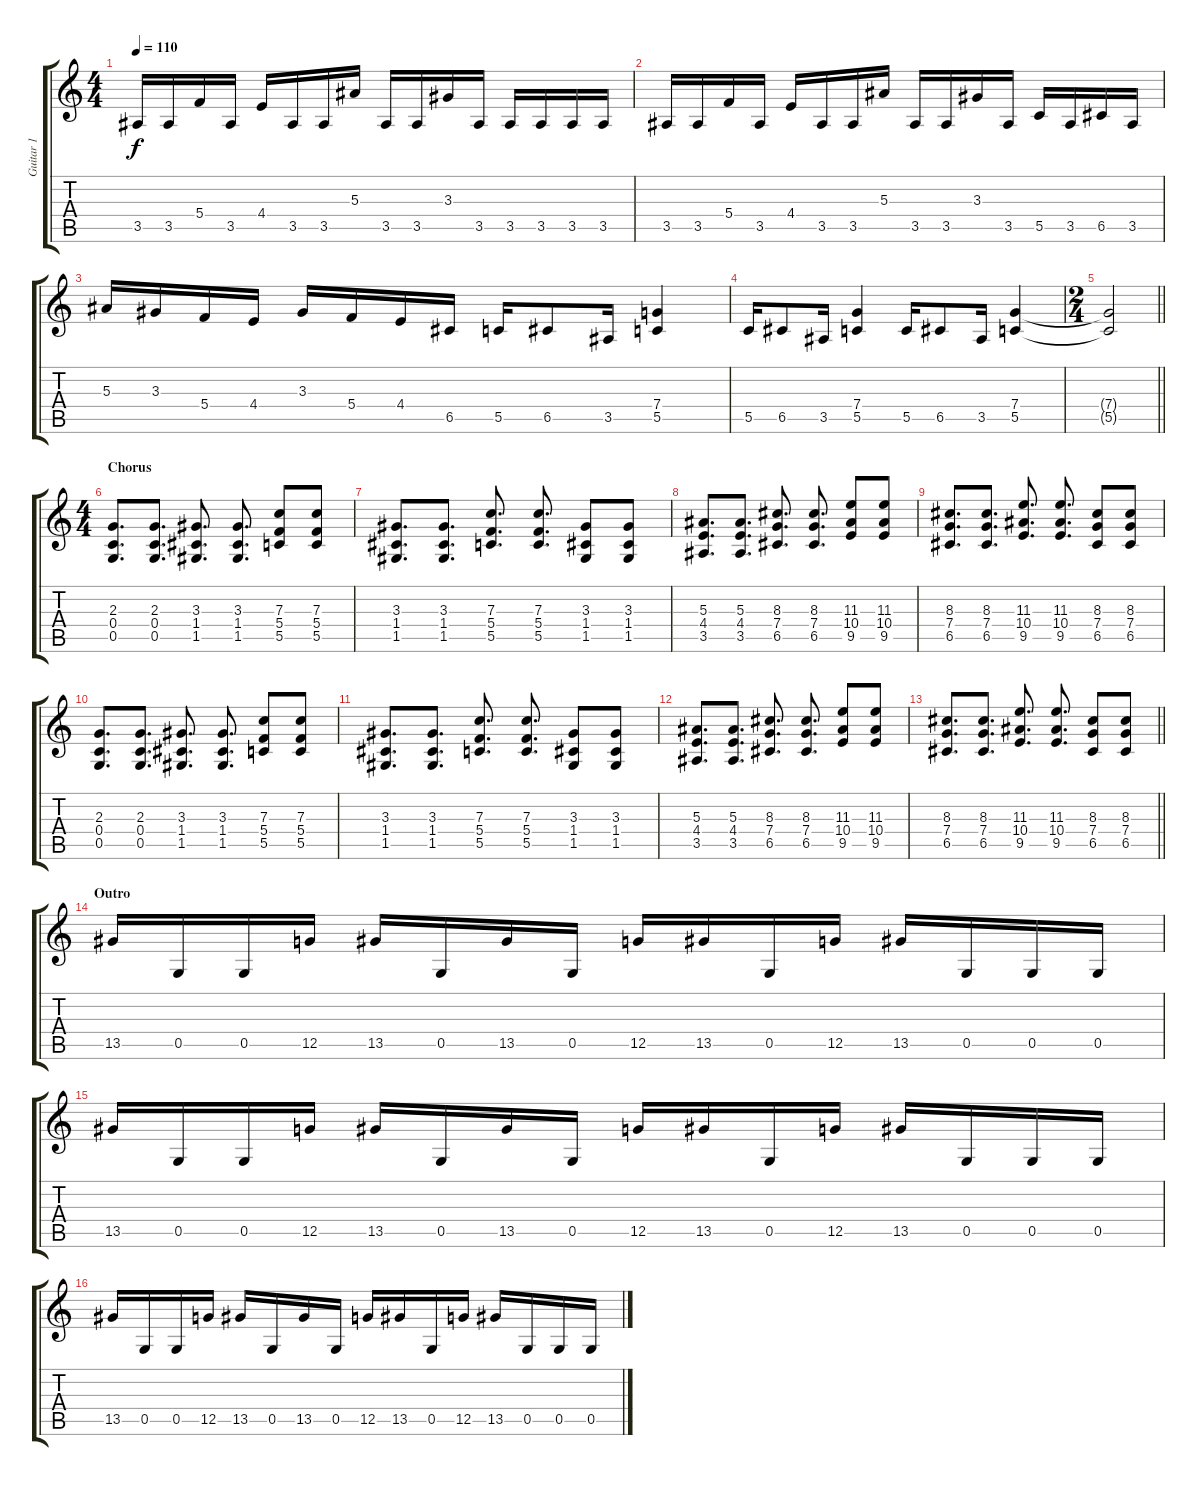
\track ("Guitar 1" "Guitar 1") {instrument distortionguitar}
\staff {score tabs}
\tuning (D4 A3 F3 C3 G2 D2) {hide}
\ts (4 4)
\tempo 110
\clef g2
\ks c
3.5.16{dy f} 3.5.16 5.4.16 3.5.16 4.4.16 3.5.16 3.5.16 5.3.16 3.5.16 3.5.16 3.3.16 3.5.16 3.5.16 3.5.16 3.5.16 3.5.16 |
3.5.16 3.5.16 5.4.16 3.5.16 4.4.16 3.5.16 3.5.16 5.3.16 3.5.16 3.5.16 3.3.16 3.5.16 5.5.16 3.5.16 6.5.16 3.5.16 |
5.3.16 3.3.16 5.4.16 4.4.16 3.3.16 5.4.16 4.4.16 6.5.16 5.5.16 6.5.8 3.5.16 (7.4 5.5).4 |
5.5.16 6.5.8 3.5.16 (7.4 5.5).4 5.5.16 6.5.8 3.5.16 (7.4 5.5).4 |
\ts (2 4)
\barLineRight lightlight
(7.4{t} 5.5{t}).2 |
\ts (4 4)
\section ("" "Chorus")
(2.3 0.4 0.5).8{d} (2.3 0.4 0.5).8{d} (3.3 1.4 1.5).8{d} (3.3 1.4 1.5).8{d} (7.3 5.4 5.5).8 (7.3 5.4 5.5).8 |
(3.3 1.4 1.5).8{d} (3.3 1.4 1.5).8{d} (7.3 5.4 5.5).8{d} (7.3 5.4 5.5).8{d} (3.3 1.4 1.5).8 (3.3 1.4 1.5).8 |
(5.3 4.4 3.5).8{d} (5.3 4.4 3.5).8{d} (8.3 7.4 6.5).8{d} (8.3 7.4 6.5).8{d} (11.3 10.4 9.5).8 (11.3 10.4 9.5).8 |
(8.3 7.4 6.5).8{d} (8.3 7.4 6.5).8{d} (11.3 10.4 9.5).8{d} (11.3 10.4 9.5).8{d} (8.3 7.4 6.5).8 (8.3 7.4 6.5).8 |
(2.3 0.4 0.5).8{d} (2.3 0.4 0.5).8{d} (3.3 1.4 1.5).8{d} (3.3 1.4 1.5).8{d} (7.3 5.4 5.5).8 (7.3 5.4 5.5).8 |
(3.3 1.4 1.5).8{d} (3.3 1.4 1.5).8{d} (7.3 5.4 5.5).8{d} (7.3 5.4 5.5).8{d} (3.3 1.4 1.5).8 (3.3 1.4 1.5).8 |
(5.3 4.4 3.5).8{d} (5.3 4.4 3.5).8{d} (8.3 7.4 6.5).8{d} (8.3 7.4 6.5).8{d} (11.3 10.4 9.5).8 (11.3 10.4 9.5).8 |
\barLineRight lightlight
(8.3 7.4 6.5).8{d} (8.3 7.4 6.5).8{d} (11.3 10.4 9.5).8{d} (11.3 10.4 9.5).8{d} (8.3 7.4 6.5).8 (8.3 7.4 6.5).8 |
\section ("" "Outro")
13.5.16 0.5.16 0.5.16 12.5.16 13.5.16 0.5.16 13.5.16 0.5.16 12.5.16 13.5.16 0.5.16 12.5.16 13.5.16 0.5.16 0.5.16 0.5.16 |
13.5.16 0.5.16 0.5.16 12.5.16 13.5.16 0.5.16 13.5.16 0.5.16 12.5.16 13.5.16 0.5.16 12.5.16 13.5.16 0.5.16 0.5.16 0.5.16 |
13.5.16 0.5.16 0.5.16 12.5.16 13.5.16 0.5.16 13.5.16 0.5.16 12.5.16 13.5.16 0.5.16 12.5.16 13.5.16 0.5.16 0.5.16 0.5.16
